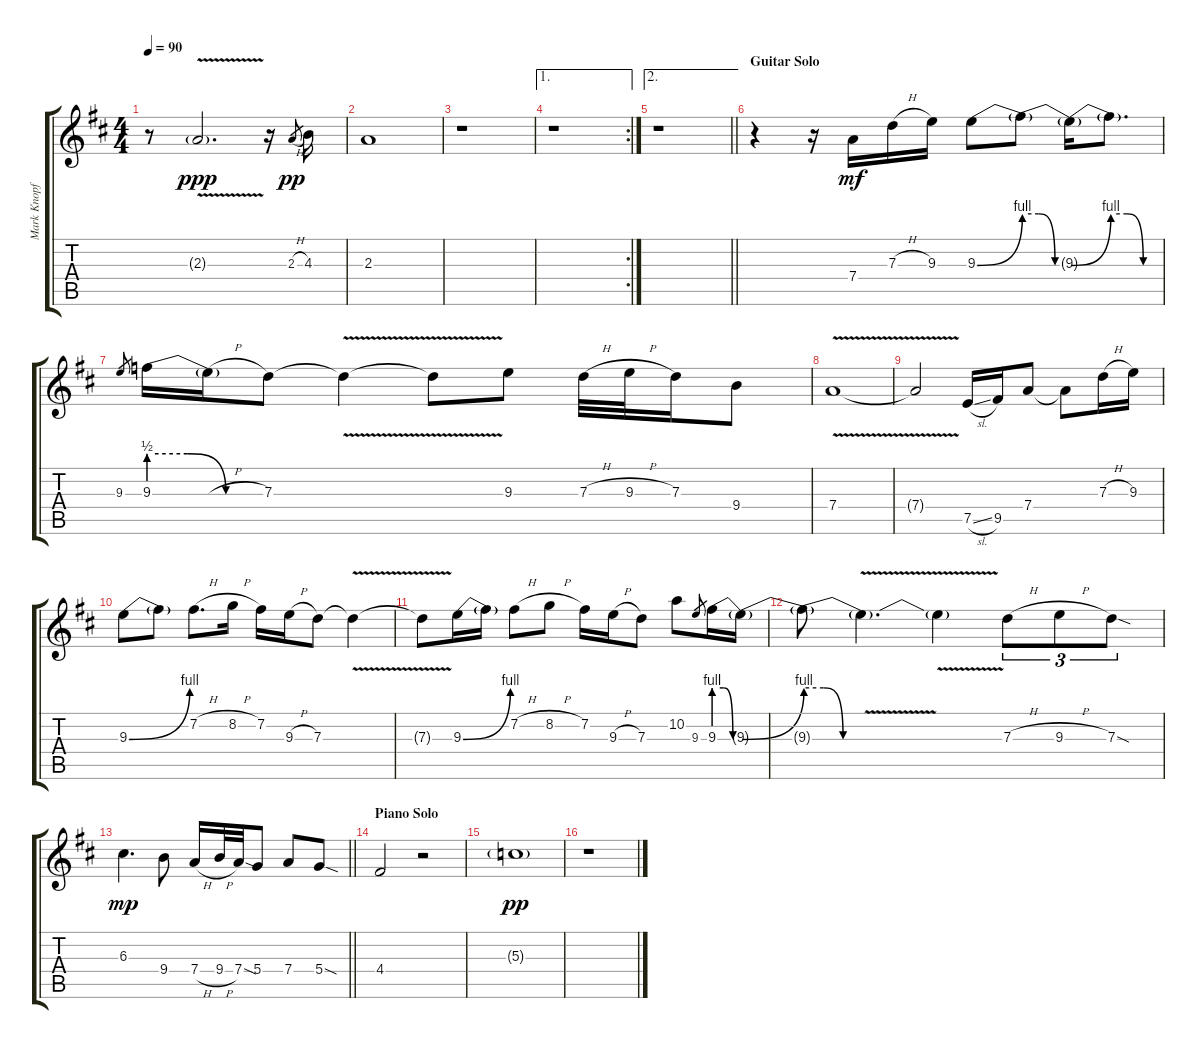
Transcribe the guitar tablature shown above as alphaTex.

\track ("Mark Knopfler - Lead w/dist." "Mark Knopf") {instrument overdrivenguitar}
\staff {score tabs}
\tuning (E4 B3 G3 D3 A2 E2) {hide}
\ts (4 4)
\tempo 90
\clef g2
\ks d
r.8{dy p} 2.3{v g}.2{d dy ppp} r.16 2.3{h}.8{gr dy pp} 4.3.16 |
2.3.1 |
r.1 |
\ae 1
\rc 2
r.1 |
\ae 2
\barLineRight lightlight
r.1 |
\section ("" "Guitar Solo")
r.4 r.16 7.4.16{dy mf} 7.3{h}.16 9.3.16 9.3{be (bend 0 0 60 4)}.8 9.3{be (custom 0 4 20 4 40 0 60 0) t}.8 9.3{be (bend 0 0 60 4) t}.16 9.3{be (custom 0 4 20 4 40 0 60 0) t}.8{d} |
9.3.8{gr} 9.3{be (custom 0 2 20 2 40 0 60 0)}.16 9.3{h t}.16 7.3.8 7.3{v t}.4 7.3{t}.8 9.3.8 7.3{h}.32 9.3{h}.32 7.3.16 9.4.8 |
7.4{v}.1 |
7.4{t}.2 7.5{sl}.16 9.5.16 7.4.8 7.4{t}.8 7.3{h}.16 9.3.16 |
9.3{be (bend 0 0 60 4)}.8 9.3{t}.8 7.2{h}.8{d} 8.2{h}.16 7.2.16 9.3{h}.16 7.3.8 7.3{v t}.4 |
7.3{t}.8 9.3{be (bend 0 0 60 4)}.16 9.3{t}.16 7.2{h}.8 8.2{h}.8 7.2.16 9.3{h}.16 7.3.8 10.2.8 9.3.8{gr} 9.3{be (custom 0 4 20 4 40 0 60 0)}.16 9.3{be (bend 0 0 60 4) t}.16 |
9.3{be (custom 0 4 20 4 40 0 60 0) t}.8 9.3{v t}.4{d} 9.3{t}.4 7.3{h}.8{tu (3 2)} 9.3{h}.8{tu (3 2)} 7.3{sod}.8{tu (3 2)} |
\barLineRight lightlight
6.3.4{d dy mp} 9.4.8 7.4{h}.16 9.4{h}.32 7.4{sod}.32 5.4.8 7.4.8 5.4{sod}.8 |
\section ("" "Piano Solo")
4.4.2 r.2 |
5.3{g}.1{dy pp} |
r.1
